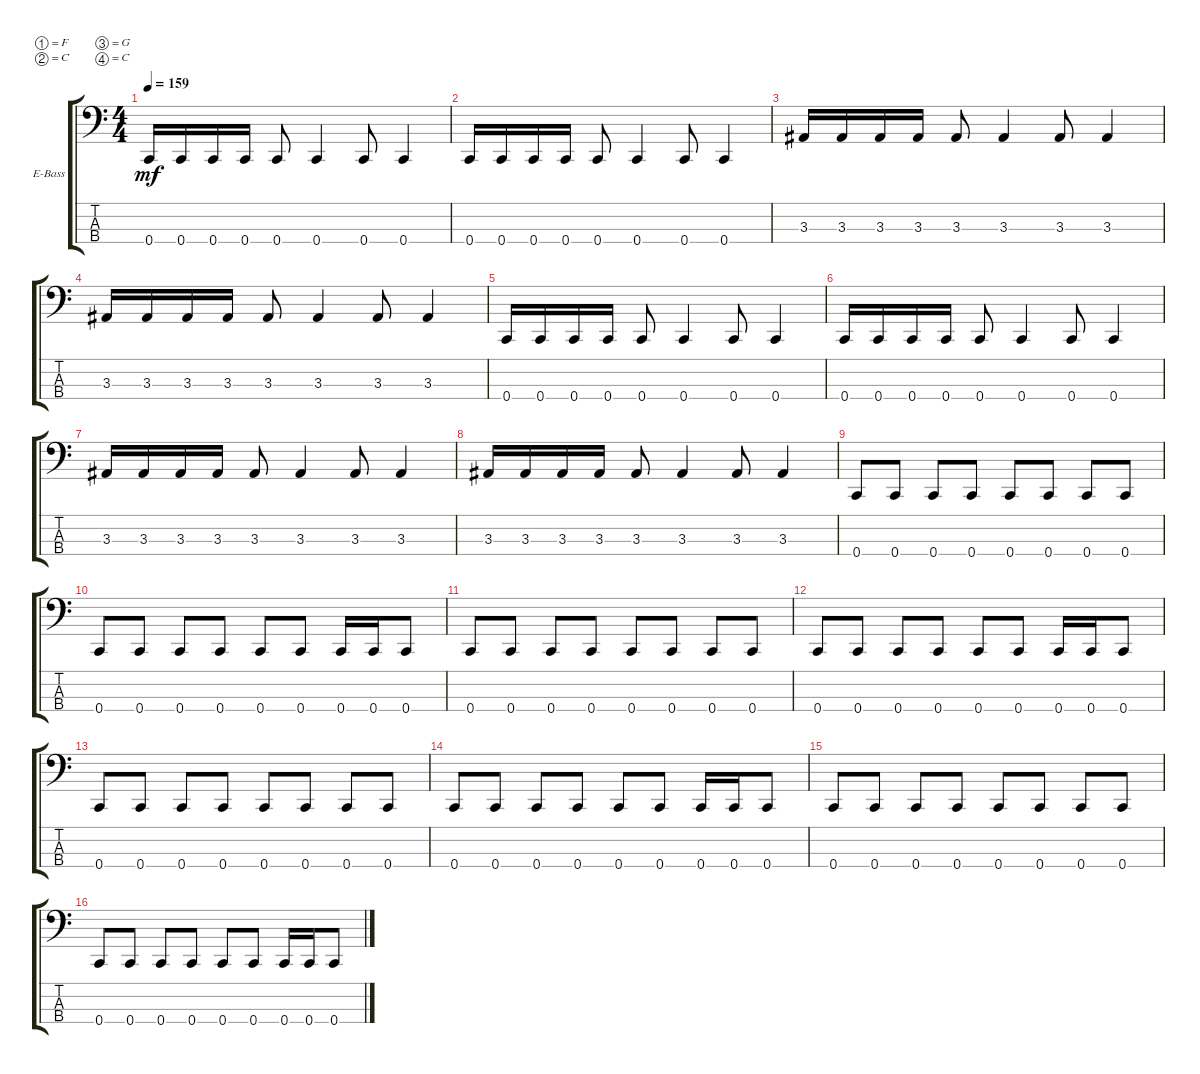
\defaultSystemsLayout 4
\bracketExtendMode groupsimilarinstruments
\firstSystemTrackNameOrientation horizontal
\otherSystemsTrackNameOrientation horizontal
\track ("Electric Bass" "E-Bass") {instrument electricbassfinger}
\staff {score tabs}
\tuning (F2 C2 G1 C1)
\ts (4 4)
\tempo 159
\clef f4
\ks c
0.4.16{dy mf} 0.4.16 0.4.16 0.4.16 0.4.8 0.4.4 0.4.8 0.4.4 |
0.4.16 0.4.16 0.4.16 0.4.16 0.4.8 0.4.4 0.4.8 0.4.4 |
3.3.16 3.3.16 3.3.16 3.3.16 3.3.8 3.3.4 3.3.8 3.3.4 |
3.3.16 3.3.16 3.3.16 3.3.16 3.3.8 3.3.4 3.3.8 3.3.4 |
0.4.16 0.4.16 0.4.16 0.4.16 0.4.8 0.4.4 0.4.8 0.4.4 |
0.4.16 0.4.16 0.4.16 0.4.16 0.4.8 0.4.4 0.4.8 0.4.4 |
3.3.16 3.3.16 3.3.16 3.3.16 3.3.8 3.3.4 3.3.8 3.3.4 |
3.3.16 3.3.16 3.3.16 3.3.16 3.3.8 3.3.4 3.3.8 3.3.4 |
0.4.8 0.4.8 0.4.8 0.4.8 0.4.8 0.4.8 0.4.8 0.4.8 |
0.4.8 0.4.8 0.4.8 0.4.8 0.4.8 0.4.8 0.4.16 0.4.16 0.4.8 |
0.4.8 0.4.8 0.4.8 0.4.8 0.4.8 0.4.8 0.4.8 0.4.8 |
0.4.8 0.4.8 0.4.8 0.4.8 0.4.8 0.4.8 0.4.16 0.4.16 0.4.8 |
0.4.8 0.4.8 0.4.8 0.4.8 0.4.8 0.4.8 0.4.8 0.4.8 |
0.4.8 0.4.8 0.4.8 0.4.8 0.4.8 0.4.8 0.4.16 0.4.16 0.4.8 |
0.4.8 0.4.8 0.4.8 0.4.8 0.4.8 0.4.8 0.4.8 0.4.8 |
0.4.8 0.4.8 0.4.8 0.4.8 0.4.8 0.4.8 0.4.16 0.4.16 0.4.8
